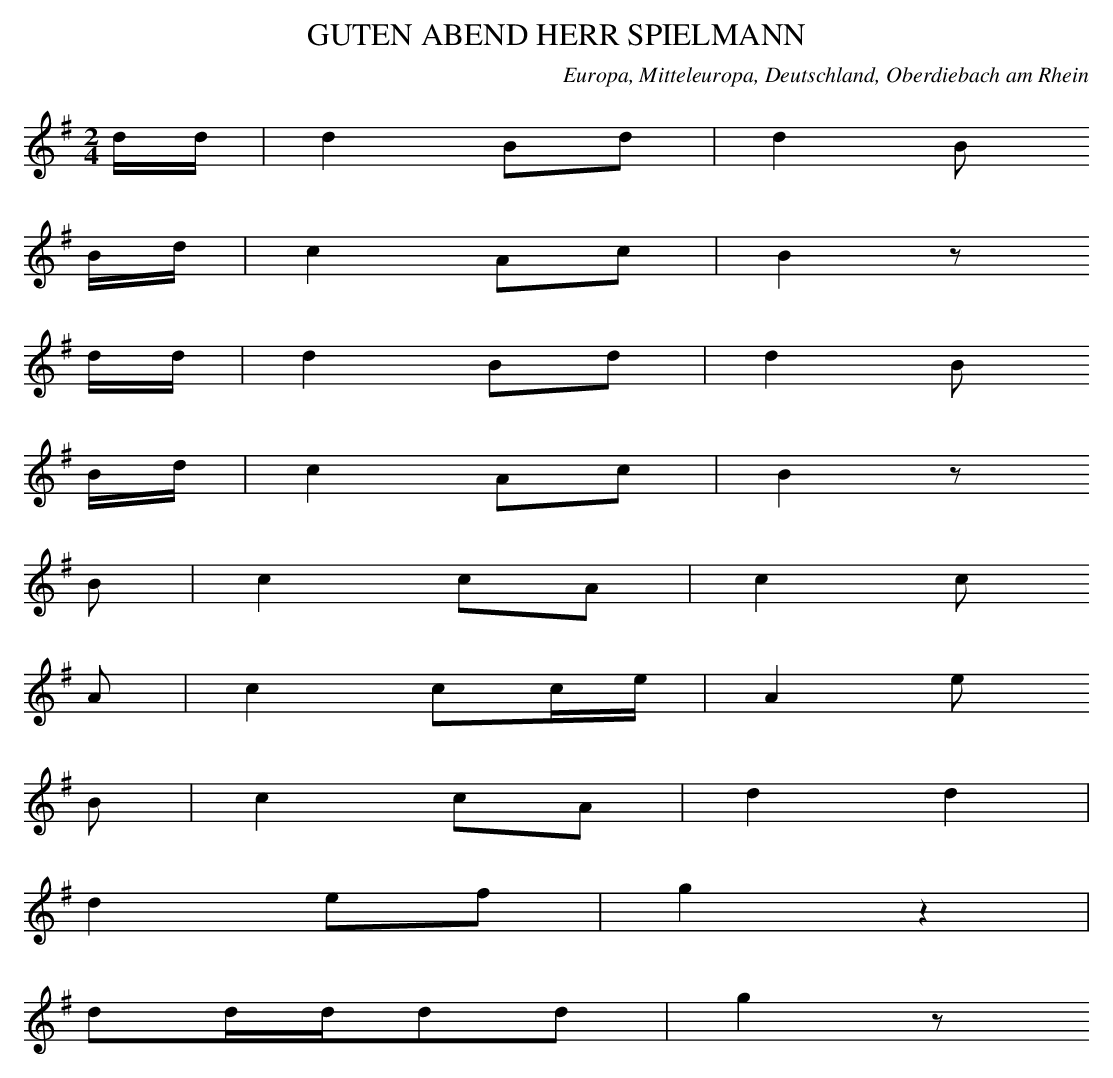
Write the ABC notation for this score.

X:1
T: GUTEN ABEND HERR SPIELMANN
O: Europa, Mitteleuropa, Deutschland, Oberdiebach am Rhein
M: 2/4
L: 1/16
K: G
dd | d4B2d2 | d4B2
Bd | c4A2c2 | B4z2
dd | d4B2d2 | d4B2
Bd | c4A2c2 | B4z2
B2 | c4c2A2 | c4c2
A2 | c4c2ce | A4e2
B2 | c4c2A2 | d4d4 |
d4e2f2 | g4z4 |
d2ddd2d2 | g4z2
